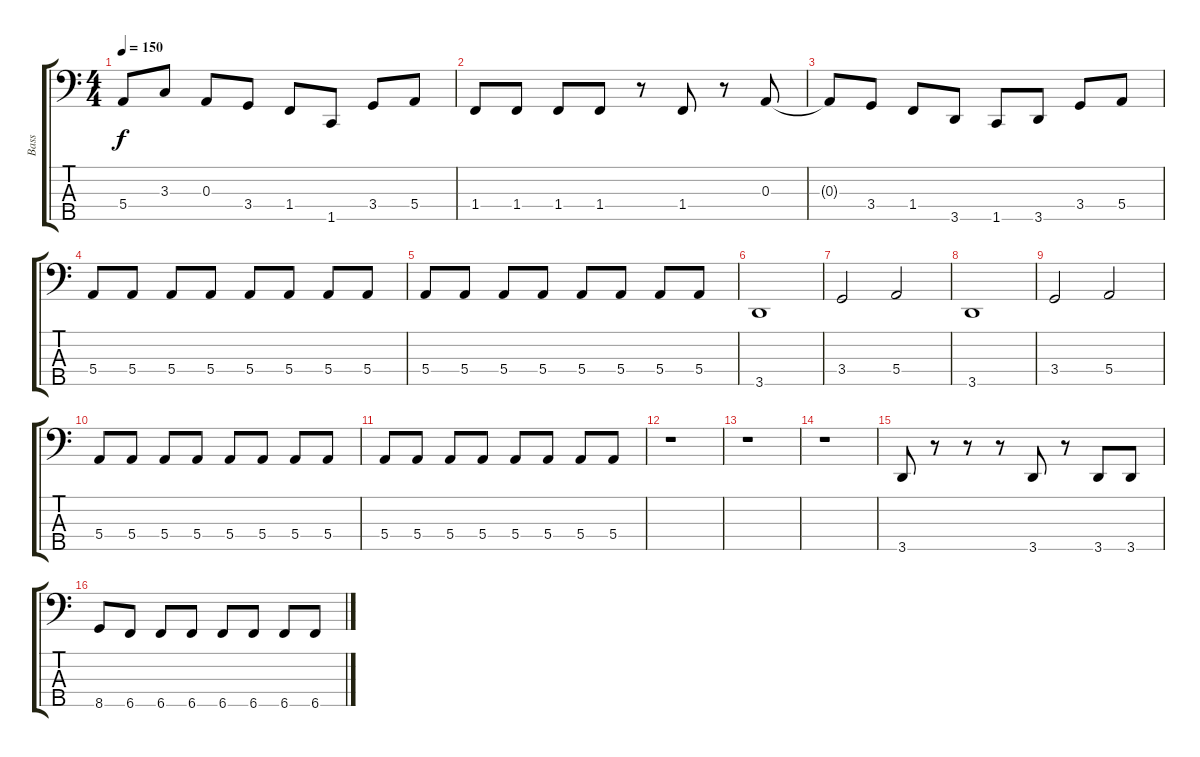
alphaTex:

\track ("Bass" "Bass") {instrument electricbassfinger}
\staff {score tabs}
\tuning (G2 D2 A1 E1 B0) {hide}
\ts (4 4)
\tempo 150
\clef f4
\ks c
5.4{t}.8{dy f} 3.3.8 0.3.8 3.4.8 1.4.8 1.5.8 3.4.8 5.4.8 |
1.4.8 1.4.8 1.4.8 1.4.8 r.8 1.4.8 r.8 0.3.8 |
0.3{t}.8 3.4.8 1.4.8 3.5.8 1.5.8 3.5.8 3.4.8 5.4.8 |
5.4.8 5.4.8 5.4.8 5.4.8 5.4.8 5.4.8 5.4.8 5.4.8 |
5.4.8 5.4.8 5.4.8 5.4.8 5.4.8 5.4.8 5.4.8 5.4.8 |
3.5.1 |
3.4.2 5.4.2 |
3.5.1 |
3.4.2 5.4.2 |
5.4.8 5.4.8 5.4.8 5.4.8 5.4.8 5.4.8 5.4.8 5.4.8 |
5.4.8 5.4.8 5.4.8 5.4.8 5.4.8 5.4.8 5.4.8 5.4.8 |
r.1 |
r.1 |
r.1 |
3.5.8 r.8 r.8 r.8 3.5.8 r.8 3.5.8 3.5.8 |
8.5.8 6.5.8 6.5.8 6.5.8 6.5.8 6.5.8 6.5.8 6.5.8
